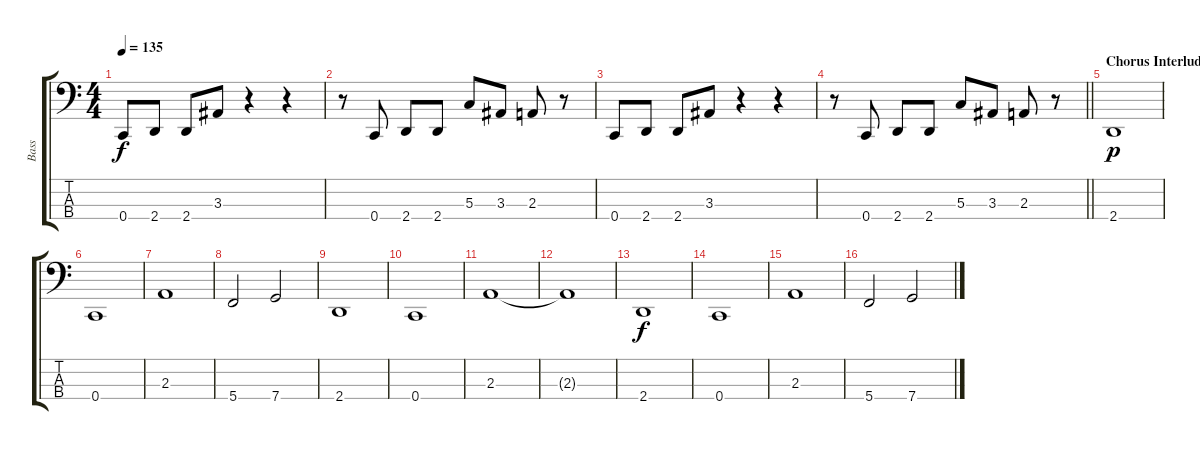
\track ("Bass" "Bass") {instrument electricbassfinger}
\staff {score tabs}
\tuning (F2 C2 G1 C1) {hide}
\ts (4 4)
\tempo 135
\clef f4
\ks c
0.4.8{dy f} 2.4.8 2.4.8 3.3.8 r.4 r.4 |
r.8 0.4.8 2.4.8 2.4.8 5.3.8 3.3.8 2.3.8 r.8 |
0.4.8 2.4.8 2.4.8 3.3.8 r.4 r.4 |
\barLineRight lightlight
r.8 0.4.8 2.4.8 2.4.8 5.3.8 3.3.8 2.3.8 r.8 |
\section ("" "Chorus Interlude")
2.4.1{dy p} |
0.4.1 |
2.3.1 |
5.4.2 7.4.2 |
2.4.1 |
0.4.1 |
2.3.1 |
2.3{t}.1 |
2.4.1{dy f} |
0.4.1 |
2.3.1 |
5.4.2 7.4.2
